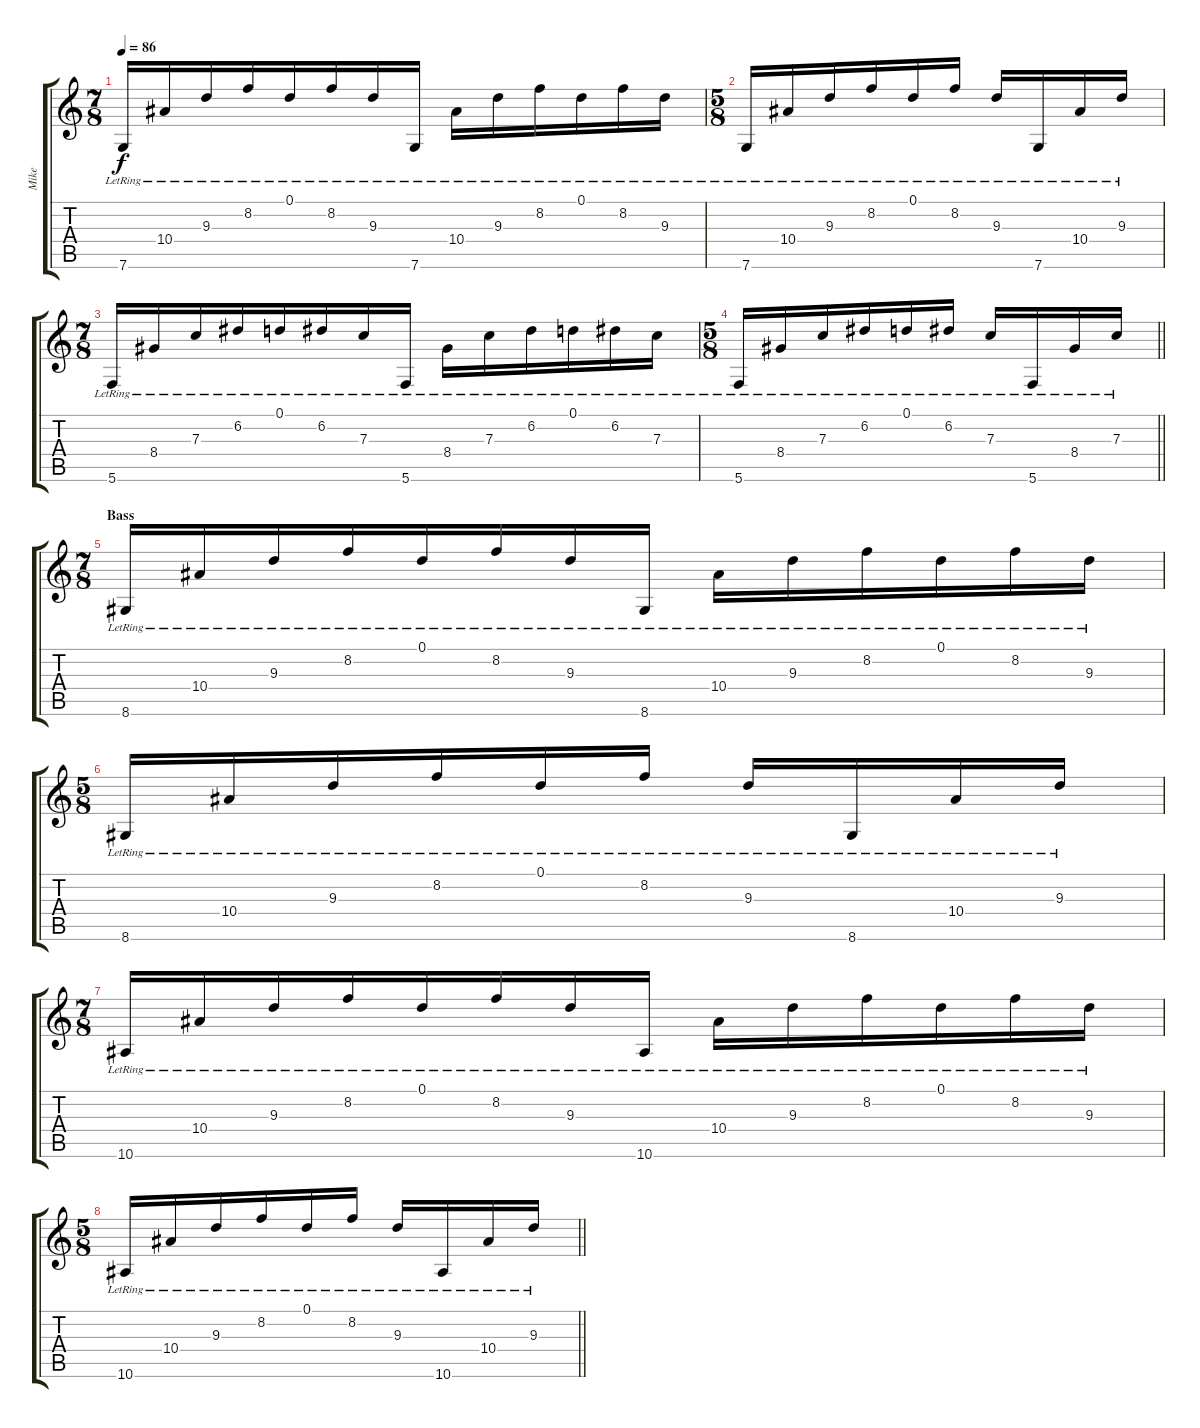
\track ("Mike" "Mike") {instrument electricguitarclean}
\staff {score tabs}
\tuning (D4 A3 F3 C3 G2 C2) {hide}
\ts (7 8)
\tempo 86
\clef g2
\ks c
7.6{lr}.16{dy f} 10.4{lr}.16 9.3{lr}.16 8.2{lr}.16 0.1{lr}.16 8.2{lr}.16 9.3{lr}.16 7.6{lr}.16 10.4{lr}.16 9.3{lr}.16 8.2{lr}.16 0.1{lr}.16 8.2{lr}.16 9.3{lr}.16 |
\ts (5 8)
7.6{lr}.16 10.4{lr}.16 9.3{lr}.16 8.2{lr}.16 0.1{lr}.16 8.2{lr}.16 9.3{lr}.16 7.6{lr}.16 10.4{lr}.16 9.3{lr}.16 |
\ts (7 8)
5.6{lr}.16 8.4{lr}.16 7.3{lr}.16 6.2{lr}.16 0.1{lr}.16 6.2{lr}.16 7.3{lr}.16 5.6{lr}.16 8.4{lr}.16 7.3{lr}.16 6.2{lr}.16 0.1{lr}.16 6.2{lr}.16 7.3{lr}.16 |
\ts (5 8)
\barLineRight lightlight
5.6{lr}.16 8.4{lr}.16 7.3{lr}.16 6.2{lr}.16 0.1{lr}.16 6.2{lr}.16 7.3{lr}.16 5.6{lr}.16 8.4{lr}.16 7.3{lr}.16 |
\ts (7 8)
\section ("" "Bass")
8.6{lr}.16 10.4{lr}.16 9.3{lr}.16 8.2{lr}.16 0.1{lr}.16 8.2{lr}.16 9.3{lr}.16 8.6{lr}.16 10.4{lr}.16 9.3{lr}.16 8.2{lr}.16 0.1{lr}.16 8.2{lr}.16 9.3{lr}.16 |
\ts (5 8)
8.6{lr}.16 10.4{lr}.16 9.3{lr}.16 8.2{lr}.16 0.1{lr}.16 8.2{lr}.16 9.3{lr}.16 8.6{lr}.16 10.4{lr}.16 9.3{lr}.16 |
\ts (7 8)
10.6{lr}.16 10.4{lr}.16 9.3{lr}.16 8.2{lr}.16 0.1{lr}.16 8.2{lr}.16 9.3{lr}.16 10.6{lr}.16 10.4{lr}.16 9.3{lr}.16 8.2{lr}.16 0.1{lr}.16 8.2{lr}.16 9.3{lr}.16 |
\ts (5 8)
\barLineRight lightlight
10.6{lr}.16 10.4{lr}.16 9.3{lr}.16 8.2{lr}.16 0.1{lr}.16 8.2{lr}.16 9.3{lr}.16 10.6{lr}.16 10.4{lr}.16 9.3{lr}.16
